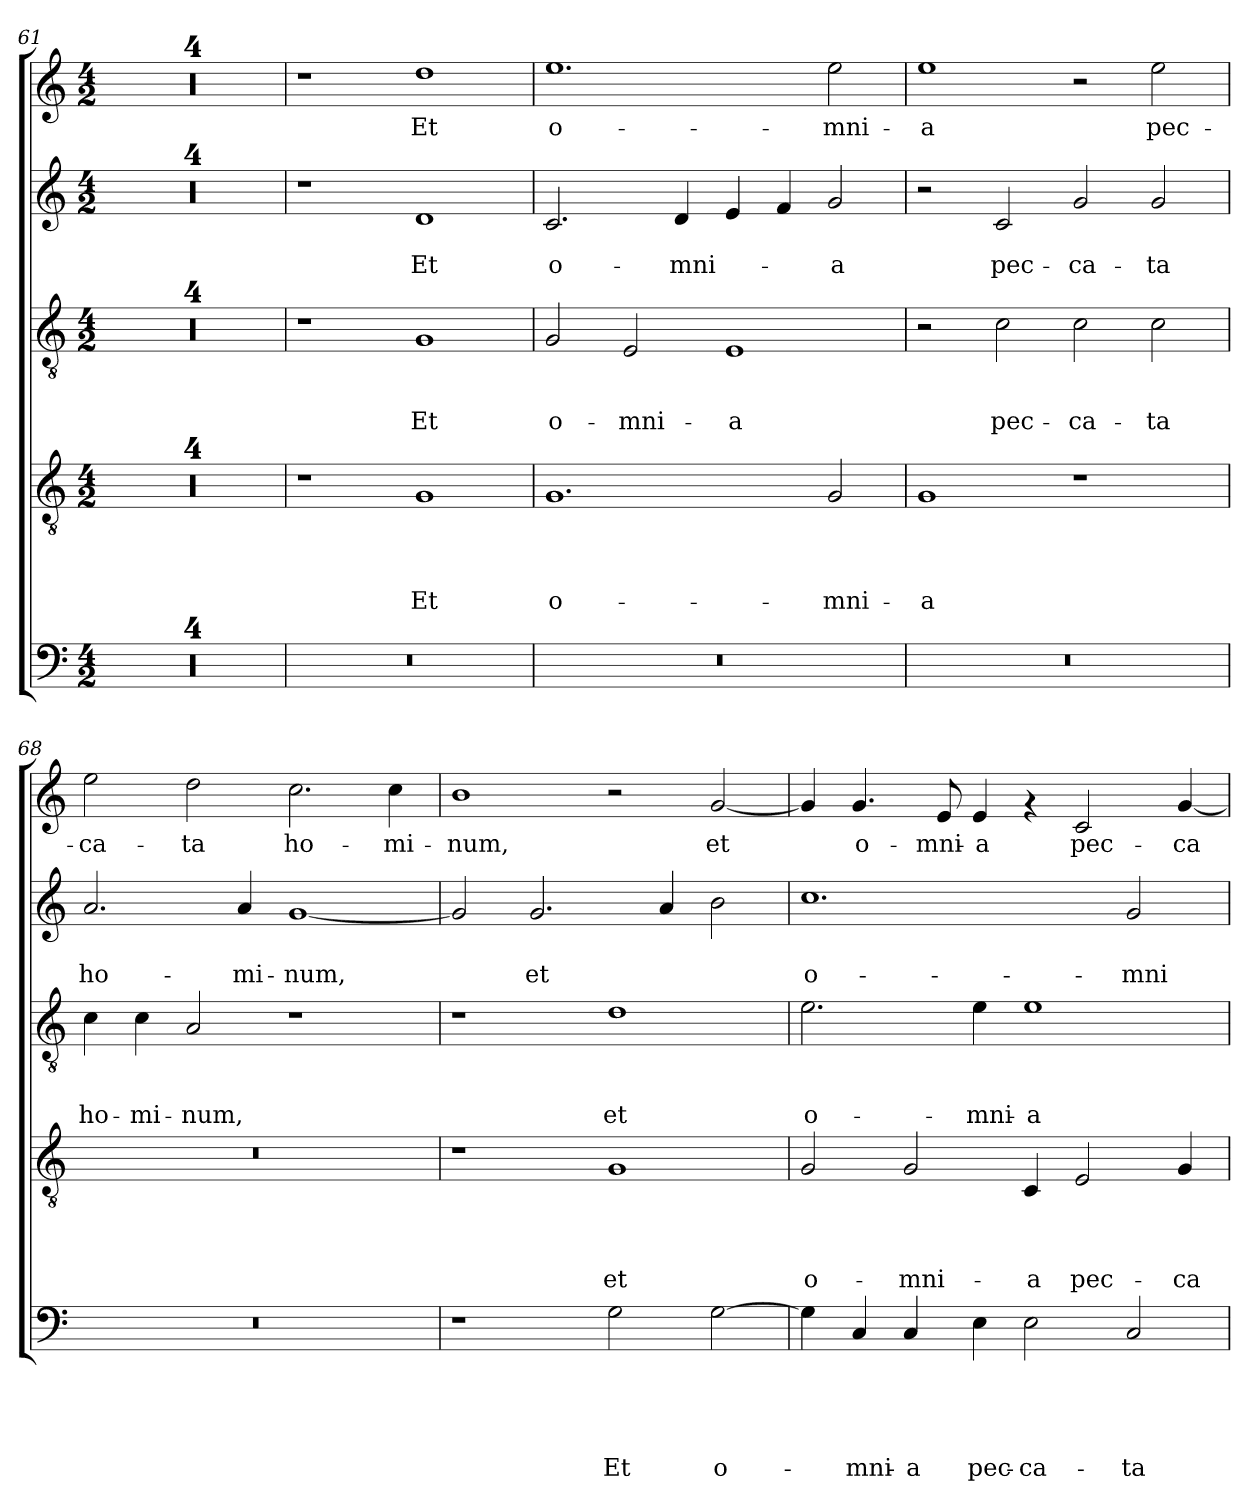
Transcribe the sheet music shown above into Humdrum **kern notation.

**kern	**text	**text	**text	**text	**text	**kern	**text	**text	**text	**text	**kern	**text	**text	**text	**kern	**text	**text	**kern	**text
*part5	*part5	*part5	*part5	*part5	*part5	*part4	*part4	*part4	*part4	*part4	*part3	*part3	*part3	*part3	*part2	*part2	*part2	*part1	*part1
*staff5	*staff5	*staff5	*staff5	*staff5	*staff5	*staff4	*staff4	*staff4	*staff4	*staff4	*staff3	*staff3	*staff3	*staff3	*staff2	*staff2	*staff2	*staff1	*staff1
*clefF4	*	*	*	*	*	*clefGv2	*	*	*	*	*clefGv2	*	*	*	*clefG2	*	*	*clefG2	*
*k[]	*	*	*	*	*	*k[]	*	*	*	*	*k[]	*	*	*	*k[]	*	*	*k[]	*
*C:	*	*	*	*	*	*C:	*	*	*	*	*C:	*	*	*	*C:	*	*	*C:	*
*M4/2	*	*	*	*	*	*M4/2	*	*	*	*	*M4/2	*	*	*	*M4/2	*	*	*M4/2	*
=61	=61	=61	=61	=61	=61	=61	=61	=61	=61	=61	=61	=61	=61	=61	=61	=61	=61	=61	=61
0r	.	.	.	.	.	0r	.	.	.	.	0r	.	.	.	0r	.	.	0r	.
=62	=62	=62	=62	=62	=62	=62	=62	=62	=62	=62	=62	=62	=62	=62	=62	=62	=62	=62	=62
0r	.	.	.	.	.	0r	.	.	.	.	0r	.	.	.	0r	.	.	0r	.
=63	=63	=63	=63	=63	=63	=63	=63	=63	=63	=63	=63	=63	=63	=63	=63	=63	=63	=63	=63
0r	.	.	.	.	.	0r	.	.	.	.	0r	.	.	.	0r	.	.	0r	.
=64	=64	=64	=64	=64	=64	=64	=64	=64	=64	=64	=64	=64	=64	=64	=64	=64	=64	=64	=64
0r	.	.	.	.	.	0r	.	.	.	.	0r	.	.	.	0r	.	.	0r	.
=65	=65	=65	=65	=65	=65	=65	=65	=65	=65	=65	=65	=65	=65	=65	=65	=65	=65	=65	=65
0r	.	.	.	.	.	1r	.	.	.	.	1r	.	.	.	1r	.	.	1r	.
!	!	!	!	!	!	!	!	!	!	!LO:LY:b	!	!	!	!LO:LY:b	!	!	!LO:LY:b	!	!LO:LY:b
.	.	.	.	.	.	1G	.	.	.	Et	1G	.	.	Et	1d	.	Et	1dd	Et
=66	=66	=66	=66	=66	=66	=66	=66	=66	=66	=66	=66	=66	=66	=66	=66	=66	=66	=66	=66
!	!	!	!	!	!	!	!	!	!	!LO:LY:b	!	!	!	!LO:LY:b	!	!	!LO:LY:b	!	!LO:LY:b
0r	.	.	.	.	.	1.G	.	.	.	o-	2G/	.	.	o-	2.c/	.	o-	1.ee	o-
!	!	!	!	!	!	!	!	!	!	!	!	!	!	!LO:LY:b	!	!	!	!	!
.	.	.	.	.	.	.	.	.	.	.	2E/	.	.	-mni-	.	.	.	.	.
!	!	!	!	!	!	!	!	!	!	!	!	!	!	!	!	!	!LO:LY:b	!	!
.	.	.	.	.	.	.	.	.	.	.	.	.	.	.	4d/	.	-mni-	.	.
!	!	!	!	!	!	!	!	!	!	!	!	!	!	!LO:LY:b	!	!	!	!	!
.	.	.	.	.	.	.	.	.	.	.	1E	.	.	-a	4e/	.	.	.	.
.	.	.	.	.	.	.	.	.	.	.	.	.	.	.	4f/	.	.	.	.
!	!	!	!	!	!	!	!	!	!	!LO:LY:b	!	!	!	!	!	!	!LO:LY:b	!	!LO:LY:b
.	.	.	.	.	.	2G/	.	.	.	-mni-	.	.	.	.	2g/	.	-a	2ee\	-mni-
=67	=67	=67	=67	=67	=67	=67	=67	=67	=67	=67	=67	=67	=67	=67	=67	=67	=67	=67	=67
!	!	!	!	!	!	!	!	!	!	!LO:LY:b	!	!	!	!	!	!	!	!	!LO:LY:b
0r	.	.	.	.	.	1G	.	.	.	-a	2r	.	.	.	2r	.	.	1ee	-a
!	!	!	!	!	!	!	!	!	!	!	!	!	!	!LO:LY:b	!	!	!LO:LY:b	!	!
.	.	.	.	.	.	.	.	.	.	.	2c\	.	.	pec-	2c/	.	pec-	.	.
!	!	!	!	!	!	!	!	!	!	!	!	!	!	!LO:LY:b	!	!	!LO:LY:b	!	!
.	.	.	.	.	.	1r	.	.	.	.	2c\	.	.	-ca-	2g/	.	-ca-	2r	.
!	!	!	!	!	!	!	!	!	!	!	!	!	!	!LO:LY:b	!	!	!LO:LY:b	!	!LO:LY:b
.	.	.	.	.	.	.	.	.	.	.	2c\	.	.	-ta	2g/	.	-ta	2ee\	pec-
=68	=68	=68	=68	=68	=68	=68	=68	=68	=68	=68	=68	=68	=68	=68	=68	=68	=68	=68	=68
!	!	!	!	!	!	!	!	!	!	!	!	!	!	!LO:LY:b	!	!	!LO:LY:b	!	!LO:LY:b
0r	.	.	.	.	.	0r	.	.	.	.	4c\	.	.	ho-	2.a/	.	ho-	2ee\	-ca-
!	!	!	!	!	!	!	!	!	!	!	!	!	!	!LO:LY:b	!	!	!	!	!
.	.	.	.	.	.	.	.	.	.	.	4c\	.	.	-mi-	.	.	.	.	.
!	!	!	!	!	!	!	!	!	!	!	!	!	!	!LO:LY:b	!	!	!	!	!LO:LY:b
.	.	.	.	.	.	.	.	.	.	.	2A/	.	.	-num,	.	.	.	2dd\	-ta
!	!	!	!	!	!	!	!	!	!	!	!	!	!	!	!	!	!LO:LY:b	!	!
.	.	.	.	.	.	.	.	.	.	.	.	.	.	.	4a/	.	-mi-	.	.
!	!	!	!	!	!	!	!	!	!	!	!	!	!	!	!	!	!LO:LY:b	!	!LO:LY:b
.	.	.	.	.	.	.	.	.	.	.	1r	.	.	.	[<1g	.	-num,	2.cc\	ho-
!	!	!	!	!	!	!	!	!	!	!	!	!	!	!	!	!	!	!	!LO:LY:b
.	.	.	.	.	.	.	.	.	.	.	.	.	.	.	.	.	.	4cc\	-mi-
!!LO:PB:g=z
=69	=69	=69	=69	=69	=69	=69	=69	=69	=69	=69	=69	=69	=69	=69	=69	=69	=69	=69	=69
!	!	!	!	!	!	!	!	!	!	!	!	!	!	!	!	!	!	!	!LO:LY:b
1r	.	.	.	.	.	1r	.	.	.	.	1r	.	.	.	2g/]	.	.	1b	-num,
!	!	!	!	!	!	!	!	!	!	!	!	!	!	!	!	!	!LO:LY:b	!	!
.	.	.	.	.	.	.	.	.	.	.	.	.	.	.	2.g/	.	et	.	.
!	!	!	!	!	!LO:LY:b	!	!	!	!	!LO:LY:b	!	!	!	!LO:LY:b	!	!	!	!	!
2G\	.	.	.	.	Et	1G	.	.	.	et	1d	.	.	et	.	.	.	2r	.
.	.	.	.	.	.	.	.	.	.	.	.	.	.	.	4a/	.	.	.	.
!	!	!	!	!	!LO:LY:b	!	!	!	!	!	!	!	!	!	!	!	!	!	!LO:LY:b
[>2G\	.	.	.	.	o-	.	.	.	.	.	.	.	.	.	2b\	.	.	[<2g/	et
=70	=70	=70	=70	=70	=70	=70	=70	=70	=70	=70	=70	=70	=70	=70	=70	=70	=70	=70	=70
!	!	!	!	!	!	!	!	!	!	!LO:LY:b	!	!	!	!LO:LY:b	!	!	!LO:LY:b	!	!
4G\]	.	.	.	.	.	2G/	.	.	.	o-	2.e\	.	.	o-	1.cc	.	o-	4g/]	.
!	!	!	!	!	!LO:LY:b	!	!	!	!	!	!	!	!	!	!	!	!	!	!LO:LY:b
4C/	.	.	.	.	-mni-	.	.	.	.	.	.	.	.	.	.	.	.	4.g/	o-
!	!	!	!	!	!LO:LY:b	!	!	!	!	!LO:LY:b	!	!	!	!	!	!	!	!	!
4C/	.	.	.	.	-a	2G/	.	.	.	-mni-	.	.	.	.	.	.	.	.	.
!	!	!	!	!	!	!	!	!	!	!	!	!	!	!	!	!	!	!	!LO:LY:b
.	.	.	.	.	.	.	.	.	.	.	.	.	.	.	.	.	.	8e/	-mni-
!	!	!	!	!	!LO:LY:b	!	!	!	!	!	!	!	!	!LO:LY:b	!	!	!	!	!LO:LY:b
4E\	.	.	.	.	pec-	.	.	.	.	.	4e\	.	.	-mni-	.	.	.	4e/	-a
!	!	!	!	!	!LO:LY:b	!	!	!	!	!LO:LY:b	!	!	!	!LO:LY:b	!	!	!	!	!
2E\	.	.	.	.	-ca-	4C/	.	.	.	-a	1e	.	.	-a	.	.	.	4rf	.
!	!	!	!	!	!	!	!	!	!	!LO:LY:b	!	!	!	!	!	!	!	!	!LO:LY:b
.	.	.	.	.	.	2E/	.	.	.	pec-	.	.	.	.	.	.	.	2c/	pec-
!	!	!	!	!	!LO:LY:b	!	!	!	!	!	!	!	!	!	!	!	!LO:LY:b	!	!
2C/	.	.	.	.	-ta	.	.	.	.	.	.	.	.	.	2g/	.	-mni-	.	.
!	!	!	!	!	!	!	!	!	!	!LO:LY:b	!	!	!	!	!	!	!	!	!LO:LY:b
.	.	.	.	.	.	4G/	.	.	.	-ca-	.	.	.	.	.	.	.	[<4g/	-ca-
=	=	=	=	=	=	=	=	=	=	=	=	=	=	=	=	=	=	=	=
*-	*-	*-	*-	*-	*-	*-	*-	*-	*-	*-	*-	*-	*-	*-	*-	*-	*-	*-	*-
